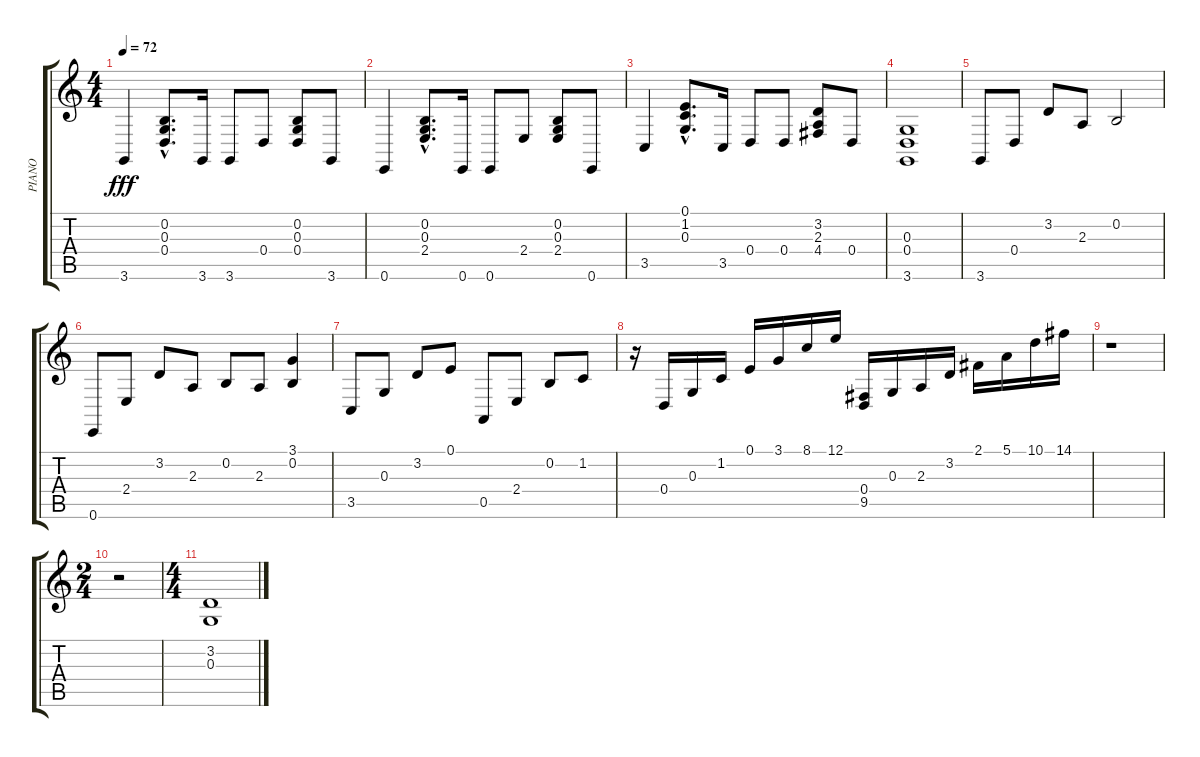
\track ("PIANO" "PIANO") {instrument acousticgrandpiano}
\staff {score tabs}
\tuning (E4 B3 G3 D3 A2 E2) {hide}
\ts (4 4)
\tempo 72
\clef g2
\ks c
3.6.4{dy fff} (0.2{hac} 0.3{hac} 0.4{hac}).8{d} 3.6.16 3.6.8 0.4.8 (0.2 0.3 0.4).8 3.6.8 |
0.6.4 (0.2{hac} 0.3{hac} 2.4{hac}).8{d} 0.6.16 0.6.8 2.4.8 (0.2 0.3 2.4).8 0.6.8 |
3.5.4 (0.1{hac} 1.2{hac} 0.3{hac}).8{d} 3.5.16 0.4.8 0.4.8 (3.2 2.3 4.4).8 0.4.8 |
(0.3 0.4 3.6).1 |
3.6.8 0.4.8 3.2.8 2.3.8 0.2.2 |
0.6.8 2.4.8 3.2.8 2.3.8 0.2.8 2.3.8 (3.1 0.2).4 |
3.5.8 0.3.8 3.2.8 0.1.8 0.5.8 2.4.8 0.2.8 1.2.8 |
r.16 0.4.16 0.3.16 1.2.16 0.1.16 3.1.16 8.1.16 12.1.16 (0.4 9.5).16 0.3.16 2.3.16 3.2.16 2.1.16 5.1.16 10.1.16 14.1.16 |
r.1 |
\ts (2 4)
r.2 |
\ts (4 4)
(3.2 0.3).1
